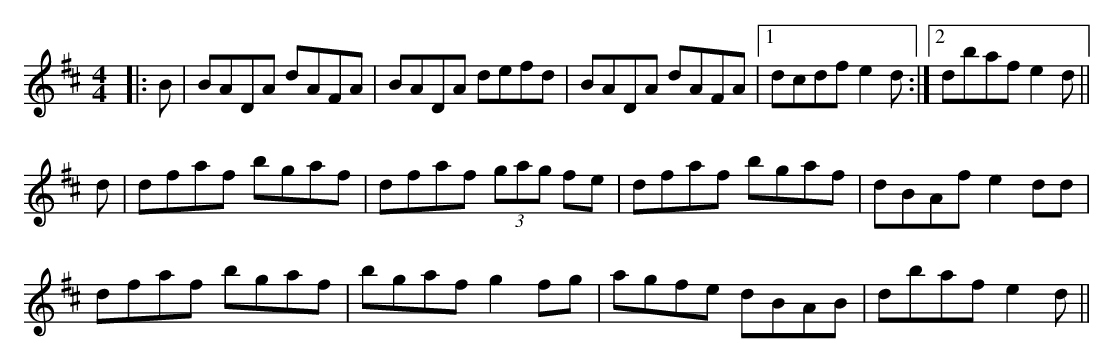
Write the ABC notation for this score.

X:1
M:4/4
K:D
|:B|BADA dAFA|BADA defd|BADA dAFA|1 dcdf e2d:|2 dbaf e2d||
d|dfaf bgaf|dfaf (3gag fe|dfaf bgaf|dBAf e2 dd|
dfaf bgaf|bgaf g2 fg|agfe dBAB|dbaf e2d||
